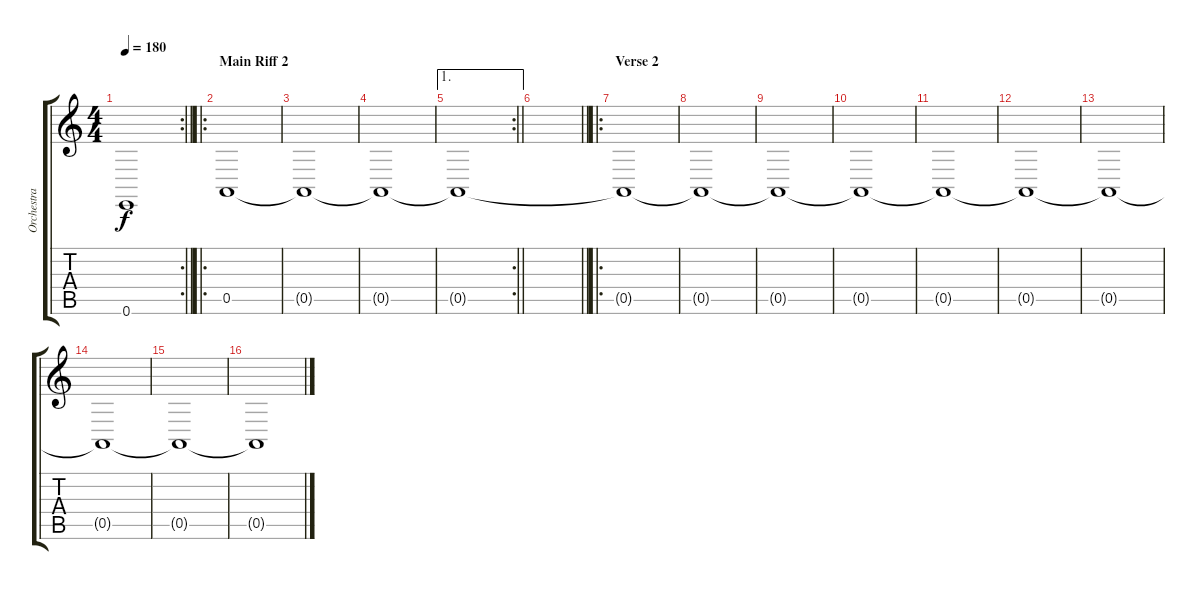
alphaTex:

\track ("Orchestra 2" "Orchestra ") {instrument stringensemble1}
\staff {score tabs}
\tuning (E4 B3 G3 D3 A2 E2) {hide}
\rc 2
\ts (4 4)
\tempo 180
\clef g2
\barLineRight lightlight
\ks c
0.6{t}.1{dy f} |
\ro
\section ("" "Main Riff 2")
0.5.1 |
0.5{t}.1 |
0.5{t}.1 |
\ae 1
\rc 2
\barLineRight lightlight
0.5{t}.1 |
\barLineRight lightlight
|
\ro
\section ("" "Verse 2")
0.5{t}.1 |
0.5{t}.1 |
0.5{t}.1 |
0.5{t}.1 |
0.5{t}.1 |
0.5{t}.1 |
0.5{t}.1 |
0.5{t}.1 |
0.5{t}.1 |
0.5{t}.1
